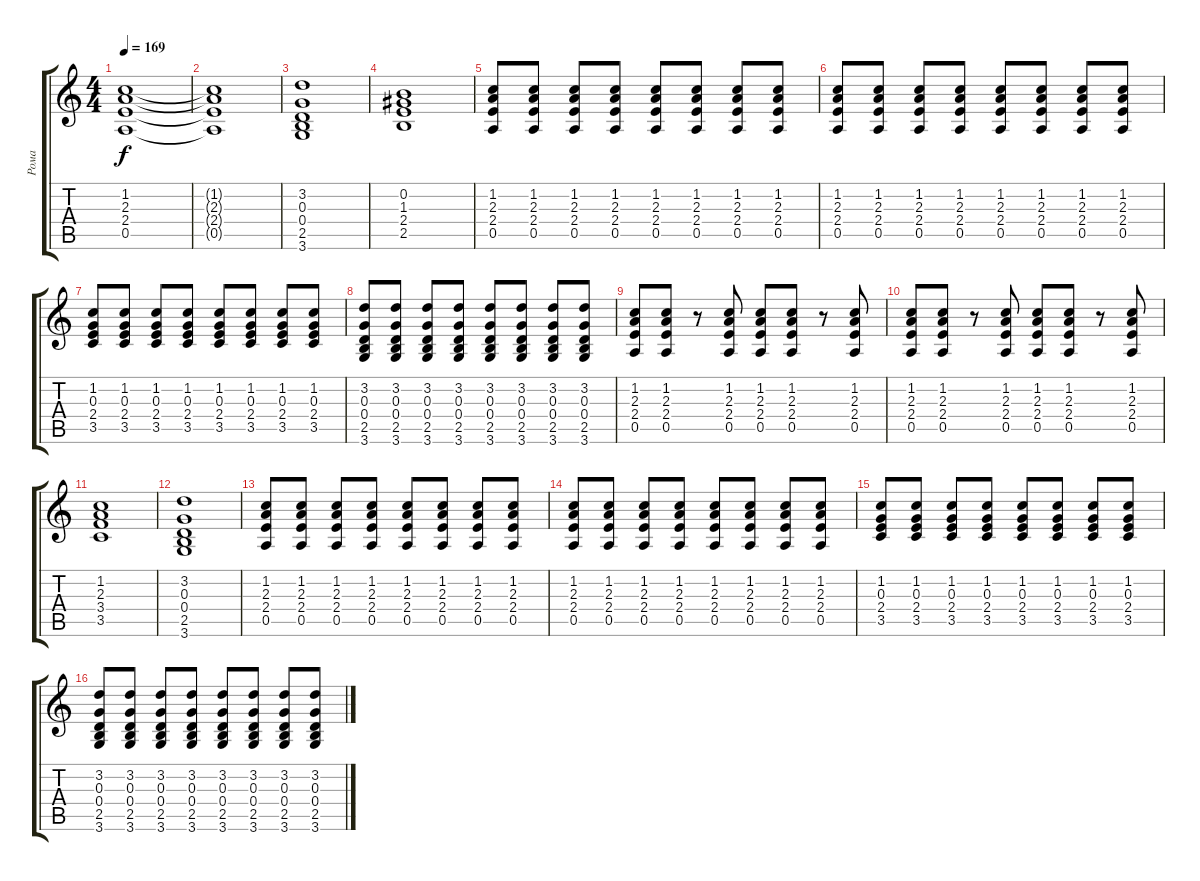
\track ("Рома" "Рома") {instrument distortionguitar}
\staff {score tabs}
\tuning (E4 B3 G3 D3 A2 E2) {hide}
\ts (4 4)
\tempo 169
\clef g2
\ks c
(1.2 2.3 2.4 0.5).1{dy f} |
(1.2{t} 2.3{t} 2.4{t} 0.5{t}).1 |
(3.2 0.3 0.4 2.5 3.6).1 |
(0.2 1.3 2.4 2.5).1 |
(1.2 2.3 2.4 0.5).8 (1.2 2.3 2.4 0.5).8 (1.2 2.3 2.4 0.5).8 (1.2 2.3 2.4 0.5).8 (1.2 2.3 2.4 0.5).8 (1.2 2.3 2.4 0.5).8 (1.2 2.3 2.4 0.5).8 (1.2 2.3 2.4 0.5).8 |
(1.2 2.3 2.4 0.5).8 (1.2 2.3 2.4 0.5).8 (1.2 2.3 2.4 0.5).8 (1.2 2.3 2.4 0.5).8 (1.2 2.3 2.4 0.5).8 (1.2 2.3 2.4 0.5).8 (1.2 2.3 2.4 0.5).8 (1.2 2.3 2.4 0.5).8 |
(1.2 0.3 2.4 3.5).8 (1.2 0.3 2.4 3.5).8 (1.2 0.3 2.4 3.5).8 (1.2 0.3 2.4 3.5).8 (1.2 0.3 2.4 3.5).8 (1.2 0.3 2.4 3.5).8 (1.2 0.3 2.4 3.5).8 (1.2 0.3 2.4 3.5).8 |
(3.2 0.3 0.4 2.5 3.6).8 (3.2 0.3 0.4 2.5 3.6).8 (3.2 0.3 0.4 2.5 3.6).8 (3.2 0.3 0.4 2.5 3.6).8 (3.2 0.3 0.4 2.5 3.6).8 (3.2 0.3 0.4 2.5 3.6).8 (3.2 0.3 0.4 2.5 3.6).8 (3.2 0.3 0.4 2.5 3.6).8 |
(1.2 2.3 2.4 0.5).8 (1.2 2.3 2.4 0.5).8 r.8 (1.2 2.3 2.4 0.5).8 (1.2 2.3 2.4 0.5).8 (1.2 2.3 2.4 0.5).8 r.8 (1.2 2.3 2.4 0.5).8 |
(1.2 2.3 2.4 0.5).8 (1.2 2.3 2.4 0.5).8 r.8 (1.2 2.3 2.4 0.5).8 (1.2 2.3 2.4 0.5).8 (1.2 2.3 2.4 0.5).8 r.8 (1.2 2.3 2.4 0.5).8 |
(1.2 2.3 3.4 3.5).1 |
(3.2 0.3 0.4 2.5 3.6).1 |
(1.2 2.3 2.4 0.5).8 (1.2 2.3 2.4 0.5).8 (1.2 2.3 2.4 0.5).8 (1.2 2.3 2.4 0.5).8 (1.2 2.3 2.4 0.5).8 (1.2 2.3 2.4 0.5).8 (1.2 2.3 2.4 0.5).8 (1.2 2.3 2.4 0.5).8 |
(1.2 2.3 2.4 0.5).8 (1.2 2.3 2.4 0.5).8 (1.2 2.3 2.4 0.5).8 (1.2 2.3 2.4 0.5).8 (1.2 2.3 2.4 0.5).8 (1.2 2.3 2.4 0.5).8 (1.2 2.3 2.4 0.5).8 (1.2 2.3 2.4 0.5).8 |
(1.2 0.3 2.4 3.5).8 (1.2 0.3 2.4 3.5).8 (1.2 0.3 2.4 3.5).8 (1.2 0.3 2.4 3.5).8 (1.2 0.3 2.4 3.5).8 (1.2 0.3 2.4 3.5).8 (1.2 0.3 2.4 3.5).8 (1.2 0.3 2.4 3.5).8 |
(3.2 0.3 0.4 2.5 3.6).8 (3.2 0.3 0.4 2.5 3.6).8 (3.2 0.3 0.4 2.5 3.6).8 (3.2 0.3 0.4 2.5 3.6).8 (3.2 0.3 0.4 2.5 3.6).8 (3.2 0.3 0.4 2.5 3.6).8 (3.2 0.3 0.4 2.5 3.6).8 (3.2 0.3 0.4 2.5 3.6).8
